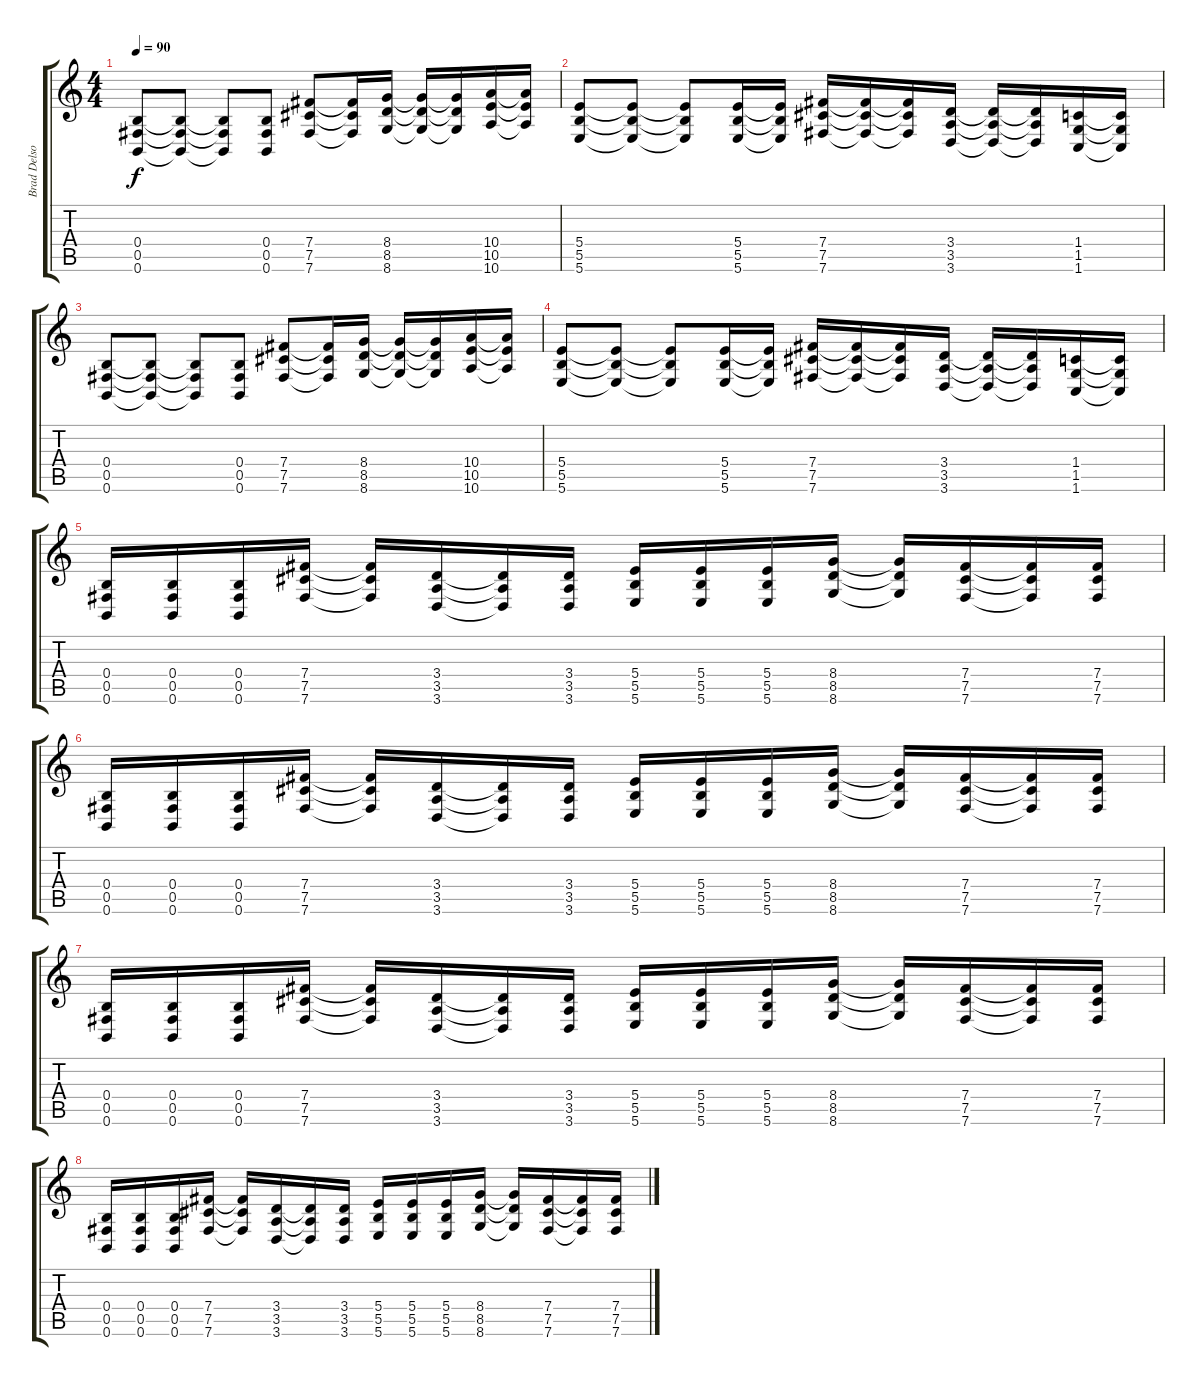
\track ("Brad Delson - Guitar" "Brad Delso") {instrument distortionguitar}
\staff {score tabs}
\tuning (Db4 Ab3 E3 B2 Gb2 B1) {hide}
\ts (4 4)
\tempo 90
\clef g2
\ks c
(0.4 0.5 0.6).8{dy f} (0.4{t} 0.5{t} 0.6{t}).8 (0.4{t} 0.5{t} 0.6{t}).8 (0.4 0.5 0.6).8 (7.4 7.5 7.6).8 (7.4{t} 7.5{t} 7.6{t}).16 (8.4 8.5 8.6).16 (8.4{t} 8.5{t} 8.6{t}).16 (8.4{t} 8.5{t} 8.6{t}).16 (10.4 10.5 10.6).16 (10.4{t} 10.5{t} 10.6{t}).16 |
(5.4 5.5 5.6).8 (5.4{t} 5.5{t} 5.6{t}).8 (5.4{t} 5.5{t} 5.6{t}).8 (5.4 5.5 5.6).16 (5.4{t} 5.5{t} 5.6{t}).16 (7.4 7.5 7.6).16 (7.4{t} 7.5{t} 7.6{t}).16 (7.4{t} 7.5{t} 7.6{t}).16 (3.4 3.5 3.6).16 (3.4{t} 3.5{t} 3.6{t}).16 (3.4{t} 3.5{t} 3.6{t}).16 (1.4 1.5 1.6).16 (1.4{t} 1.5{t} 1.6{t}).16 |
(0.4 0.5 0.6).8 (0.4{t} 0.5{t} 0.6{t}).8 (0.4{t} 0.5{t} 0.6{t}).8 (0.4 0.5 0.6).8 (7.4 7.5 7.6).8 (7.4{t} 7.5{t} 7.6{t}).16 (8.4 8.5 8.6).16 (8.4{t} 8.5{t} 8.6{t}).16 (8.4{t} 8.5{t} 8.6{t}).16 (10.4 10.5 10.6).16 (10.4{t} 10.5{t} 10.6{t}).16 |
(5.4 5.5 5.6).8 (5.4{t} 5.5{t} 5.6{t}).8 (5.4{t} 5.5{t} 5.6{t}).8 (5.4 5.5 5.6).16 (5.4{t} 5.5{t} 5.6{t}).16 (7.4 7.5 7.6).16 (7.4{t} 7.5{t} 7.6{t}).16 (7.4{t} 7.5{t} 7.6{t}).16 (3.4 3.5 3.6).16 (3.4{t} 3.5{t} 3.6{t}).16 (3.4{t} 3.5{t} 3.6{t}).16 (1.4 1.5 1.6).16 (1.4{t} 1.5{t} 1.6{t}).16 |
(0.4 0.5 0.6).16{volume 8} (0.4 0.5 0.6).16 (0.4 0.5 0.6).16 (7.4 7.5 7.6).16 (7.4{t} 7.5{t} 7.6{t}).16 (3.4 3.5 3.6).16 (3.4{t} 3.5{t} 3.6{t}).16 (3.4 3.5 3.6).16 (5.4 5.5 5.6).16 (5.4 5.5 5.6).16 (5.4 5.5 5.6).16 (8.4 8.5 8.6).16 (8.4{t} 8.5{t} 8.6{t}).16 (7.4 7.5 7.6).16 (7.4{t} 7.5{t} 7.6{t}).16 (7.4 7.5 7.6).16 |
(0.4 0.5 0.6).16 (0.4 0.5 0.6).16 (0.4 0.5 0.6).16 (7.4 7.5 7.6).16 (7.4{t} 7.5{t} 7.6{t}).16 (3.4 3.5 3.6).16 (3.4{t} 3.5{t} 3.6{t}).16 (3.4 3.5 3.6).16 (5.4 5.5 5.6).16 (5.4 5.5 5.6).16 (5.4 5.5 5.6).16 (8.4 8.5 8.6).16 (8.4{t} 8.5{t} 8.6{t}).16 (7.4 7.5 7.6).16 (7.4{t} 7.5{t} 7.6{t}).16 (7.4 7.5 7.6).16 |
(0.4 0.5 0.6).16 (0.4 0.5 0.6).16 (0.4 0.5 0.6).16 (7.4 7.5 7.6).16 (7.4{t} 7.5{t} 7.6{t}).16 (3.4 3.5 3.6).16 (3.4{t} 3.5{t} 3.6{t}).16 (3.4 3.5 3.6).16 (5.4 5.5 5.6).16 (5.4 5.5 5.6).16 (5.4 5.5 5.6).16 (8.4 8.5 8.6).16 (8.4{t} 8.5{t} 8.6{t}).16 (7.4 7.5 7.6).16 (7.4{t} 7.5{t} 7.6{t}).16 (7.4 7.5 7.6).16 |
(0.4 0.5 0.6).16 (0.4 0.5 0.6).16 (0.4 0.5 0.6).16 (7.4 7.5 7.6).16 (7.4{t} 7.5{t} 7.6{t}).16 (3.4 3.5 3.6).16 (3.4{t} 3.5{t} 3.6{t}).16 (3.4 3.5 3.6).16 (5.4 5.5 5.6).16 (5.4 5.5 5.6).16 (5.4 5.5 5.6).16 (8.4 8.5 8.6).16 (8.4{t} 8.5{t} 8.6{t}).16 (7.4 7.5 7.6).16 (7.4{t} 7.5{t} 7.6{t}).16 (7.4 7.5 7.6).16
